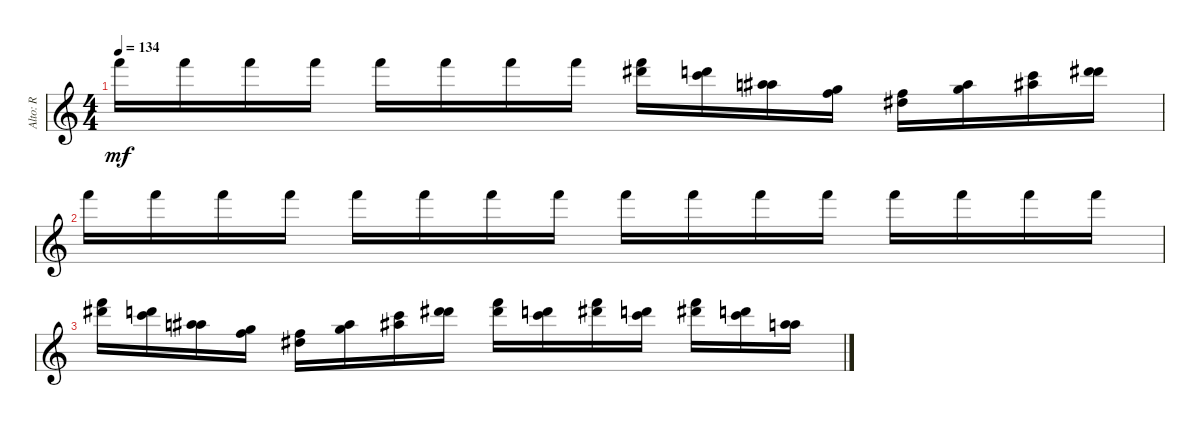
\track ("Alto: R" "Alto: R") {instrument acousticgrandpiano}
\staff {score}
\tuning (E4 B3 G3 D3 A2 E2 B1) {hide}
\ts (4 4)
\tempo 134
\clef g2
\ks c
25.1.16{dy mf} 25.1.16 25.1.16 25.1.16 25.1.16 25.1.16 25.1.16 25.1.16 (25.1 28.2).16 (22.1 25.2).16 (18.1 22.2).16 (15.1 18.2).16 (11.1 18.2).16 (15.1 22.2).16 (18.1 25.2).16 (22.1 28.2).16 |
25.1.16 25.1.16 25.1.16 25.1.16 25.1.16 25.1.16 25.1.16 25.1.16 25.1.16 25.1.16 25.1.16 25.1.16 25.1.16 25.1.16 25.1.16 25.1.16 |
(25.1 28.2).16 (22.1 25.2).16 (18.1 22.2).16 (15.1 18.2).16 (11.1 18.2).16 (15.1 22.2).16 (18.1 25.2).16 (22.1 28.2).16 (25.1 28.2).16 (22.1 25.2).16 (25.1 28.2).16 (22.1 25.2).16 (25.1 28.2).16 (22.1 25.2).16 (18.1 22.2).16
